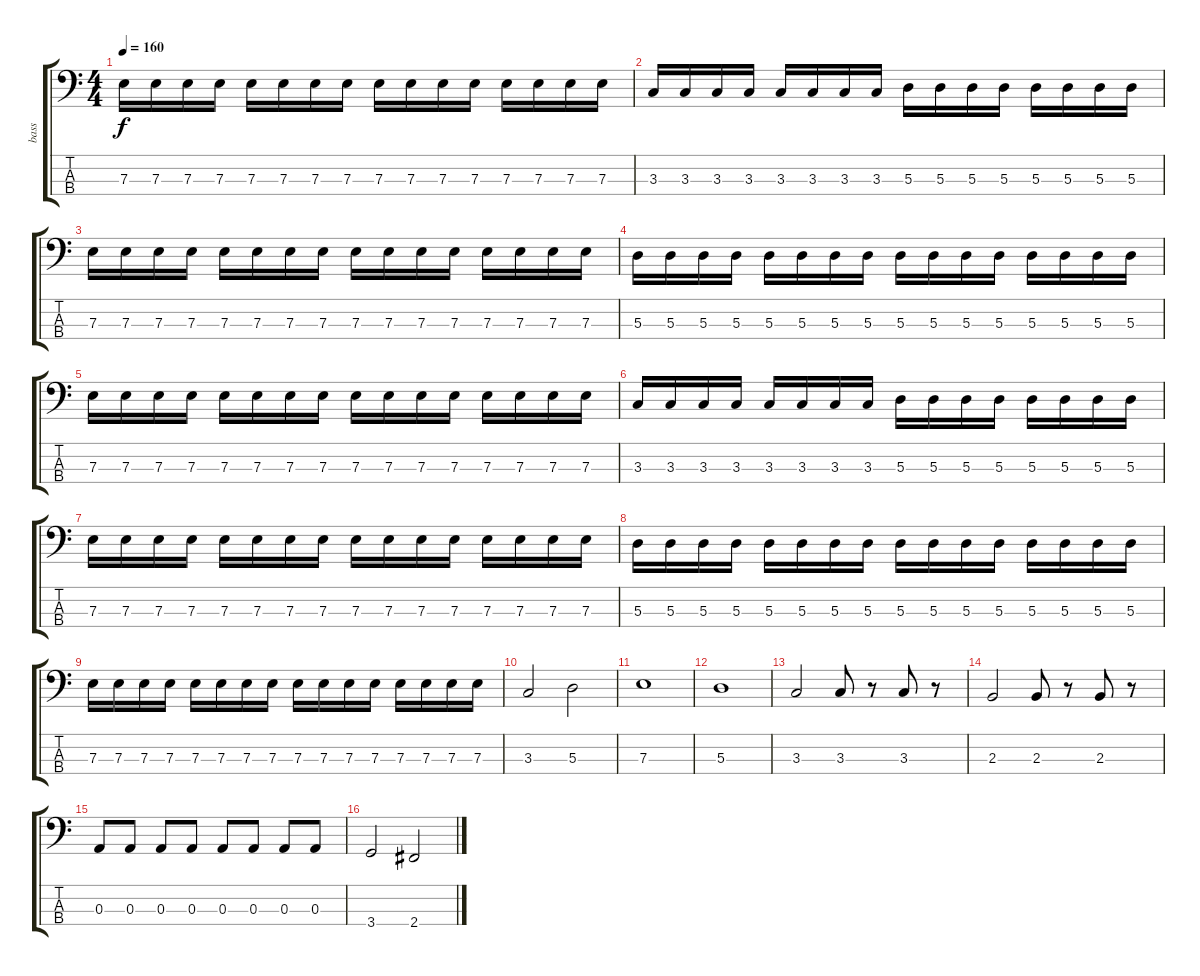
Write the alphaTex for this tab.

\track ("bass" "bass") {instrument electricbasspick}
\staff {score tabs}
\tuning (G2 D2 A1 E1) {hide}
\ts (4 4)
\tempo 160
\clef f4
\ks c
7.3.16{dy f} 7.3.16 7.3.16 7.3.16 7.3.16 7.3.16 7.3.16 7.3.16 7.3.16 7.3.16 7.3.16 7.3.16 7.3.16 7.3.16 7.3.16 7.3.16 |
3.3.16 3.3.16 3.3.16 3.3.16 3.3.16 3.3.16 3.3.16 3.3.16 5.3.16 5.3.16 5.3.16 5.3.16 5.3.16 5.3.16 5.3.16 5.3.16 |
7.3.16 7.3.16 7.3.16 7.3.16 7.3.16 7.3.16 7.3.16 7.3.16 7.3.16 7.3.16 7.3.16 7.3.16 7.3.16 7.3.16 7.3.16 7.3.16 |
5.3.16 5.3.16 5.3.16 5.3.16 5.3.16 5.3.16 5.3.16 5.3.16 5.3.16 5.3.16 5.3.16 5.3.16 5.3.16 5.3.16 5.3.16 5.3.16 |
7.3.16 7.3.16 7.3.16 7.3.16 7.3.16 7.3.16 7.3.16 7.3.16 7.3.16 7.3.16 7.3.16 7.3.16 7.3.16 7.3.16 7.3.16 7.3.16 |
3.3.16 3.3.16 3.3.16 3.3.16 3.3.16 3.3.16 3.3.16 3.3.16 5.3.16 5.3.16 5.3.16 5.3.16 5.3.16 5.3.16 5.3.16 5.3.16 |
7.3.16 7.3.16 7.3.16 7.3.16 7.3.16 7.3.16 7.3.16 7.3.16 7.3.16 7.3.16 7.3.16 7.3.16 7.3.16 7.3.16 7.3.16 7.3.16 |
5.3.16 5.3.16 5.3.16 5.3.16 5.3.16 5.3.16 5.3.16 5.3.16 5.3.16 5.3.16 5.3.16 5.3.16 5.3.16 5.3.16 5.3.16 5.3.16 |
7.3.16 7.3.16 7.3.16 7.3.16 7.3.16 7.3.16 7.3.16 7.3.16 7.3.16 7.3.16 7.3.16 7.3.16 7.3.16 7.3.16 7.3.16 7.3.16 |
3.3.2 5.3.2 |
7.3.1 |
5.3.1 |
3.3.2 3.3.8 r.8 3.3.8 r.8 |
2.3.2 2.3.8 r.8 2.3.8 r.8 |
0.3.8 0.3.8 0.3.8 0.3.8 0.3.8 0.3.8 0.3.8 0.3.8 |
3.4.2 2.4.2
